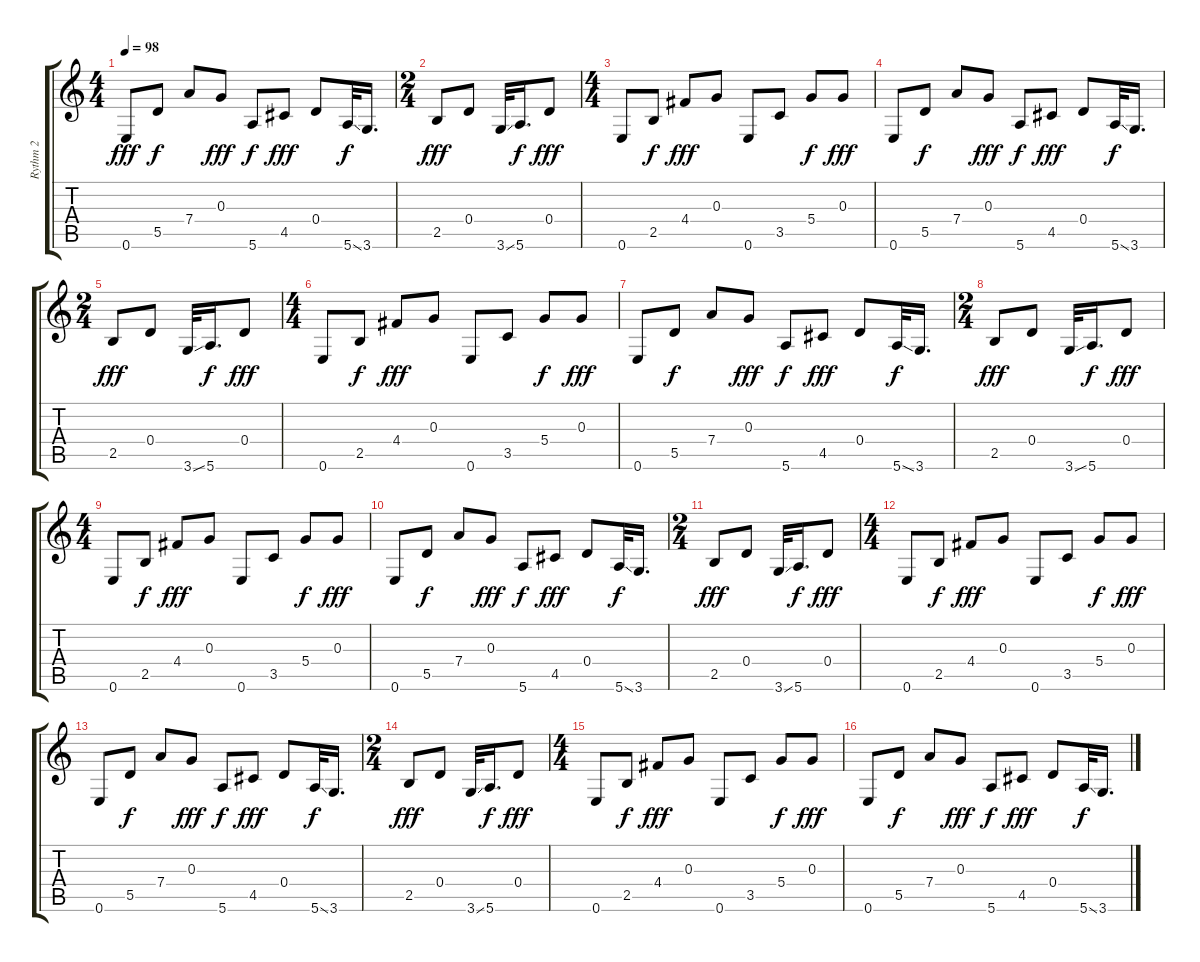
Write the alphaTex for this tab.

\track ("Rythm 2" "Rythm 2") {instrument electricguitarclean}
\staff {score tabs}
\tuning (E4 B3 G3 D3 A2 E2) {hide}
\ts (4 4)
\tempo 98
\clef g2
\ks c
0.6.8{dy fff} 5.5.8{dy f} 7.4.8 0.3.8{dy fff} 5.6.8{dy f} 4.5.8{dy fff} 0.4.8 5.6{ss}.32{dy f} 3.6.16{d} |
\ts (2 4)
2.5.8{dy fff} 0.4.8 3.6{ss}.32 5.6.16{d dy f} 0.4.8{dy fff} |
\ts (4 4)
0.6.8 2.5.8{dy f} 4.4.8{dy fff} 0.3.8 0.6.8 3.5.8 5.4.8{dy f} 0.3.8{dy fff} |
0.6.8 5.5.8{dy f} 7.4.8 0.3.8{dy fff} 5.6.8{dy f} 4.5.8{dy fff} 0.4.8 5.6{ss}.32{dy f} 3.6.16{d} |
\ts (2 4)
2.5.8{dy fff} 0.4.8 3.6{ss}.32 5.6.16{d dy f} 0.4.8{dy fff} |
\ts (4 4)
0.6.8 2.5.8{dy f} 4.4.8{dy fff} 0.3.8 0.6.8 3.5.8 5.4.8{dy f} 0.3.8{dy fff} |
0.6.8 5.5.8{dy f} 7.4.8 0.3.8{dy fff} 5.6.8{dy f} 4.5.8{dy fff} 0.4.8 5.6{ss}.32{dy f} 3.6.16{d} |
\ts (2 4)
2.5.8{dy fff} 0.4.8 3.6{ss}.32 5.6.16{d dy f} 0.4.8{dy fff} |
\ts (4 4)
0.6.8 2.5.8{dy f} 4.4.8{dy fff} 0.3.8 0.6.8 3.5.8 5.4.8{dy f} 0.3.8{dy fff} |
0.6.8 5.5.8{dy f} 7.4.8 0.3.8{dy fff} 5.6.8{dy f} 4.5.8{dy fff} 0.4.8 5.6{ss}.32{dy f} 3.6.16{d} |
\ts (2 4)
2.5.8{dy fff} 0.4.8 3.6{ss}.32 5.6.16{d dy f} 0.4.8{dy fff} |
\ts (4 4)
0.6.8 2.5.8{dy f} 4.4.8{dy fff} 0.3.8 0.6.8 3.5.8 5.4.8{dy f} 0.3.8{dy fff} |
0.6.8 5.5.8{dy f} 7.4.8 0.3.8{dy fff} 5.6.8{dy f} 4.5.8{dy fff} 0.4.8 5.6{ss}.32{dy f} 3.6.16{d} |
\ts (2 4)
2.5.8{dy fff} 0.4.8 3.6{ss}.32 5.6.16{d dy f} 0.4.8{dy fff} |
\ts (4 4)
0.6.8 2.5.8{dy f} 4.4.8{dy fff} 0.3.8 0.6.8 3.5.8 5.4.8{dy f} 0.3.8{dy fff} |
0.6.8 5.5.8{dy f} 7.4.8 0.3.8{dy fff} 5.6.8{dy f} 4.5.8{dy fff} 0.4.8 5.6{ss}.32{dy f} 3.6.16{d}
